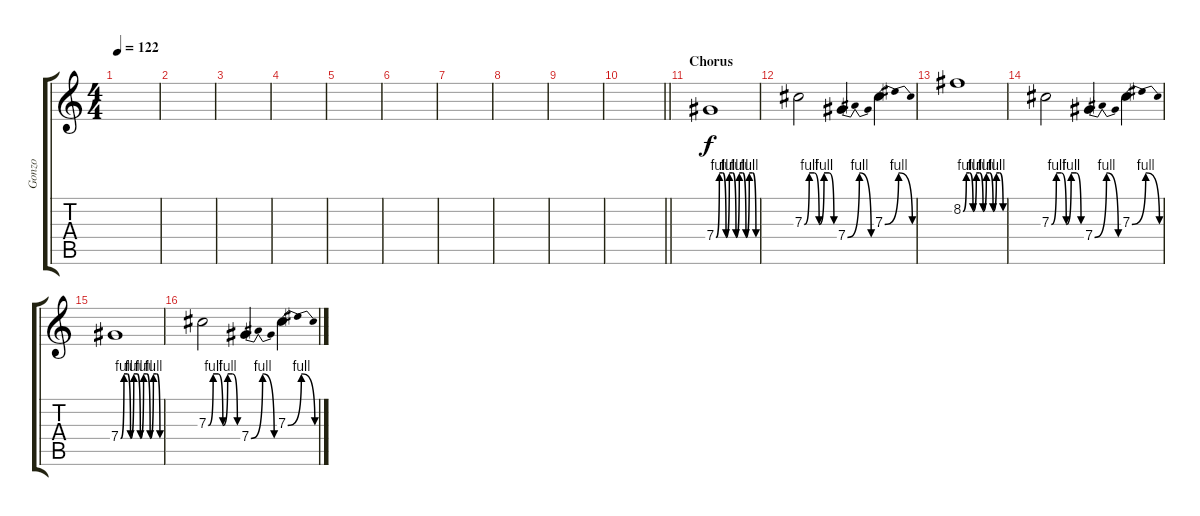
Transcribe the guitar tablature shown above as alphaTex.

\track ("Gonzo" "Gonzo") {instrument distortionguitar}
\staff {score tabs}
\tuning (Eb4 Bb3 Gb3 Db3 Ab2 Eb2) {hide}
\ts (4 4)
\tempo 122
\clef g2
\ks c
|
|
|
|
|
|
|
|
|
\barLineRight lightlight
|
\section ("" "Chorus")
7.4{be (custom 0 0 5 4 10 4 15 0 20 4 25 4 30 0 35 4 40 4 45 0 50 4 55 4 60 0)}.1{volume 12 instrument tremolostrings} |
7.3{be (custom 0 0 10 4 20 4 30 0 40 4 50 4 60 0)}.2 7.4{be (bendrelease 0 0 20 4 40 4 60 0)}.4 7.3{be (bendrelease 0 0 20 4 40 4 60 0)}.4 |
8.2{be (custom 0 0 5 4 10 4 15 0 20 4 25 4 30 0 35 4 40 4 45 0 50 4 55 4 60 0)}.1 |
7.3{be (custom 0 0 10 4 20 4 30 0 40 4 50 4 60 0)}.2 7.4{be (bendrelease 0 0 20 4 40 4 60 0)}.4 7.3{be (bendrelease 0 0 20 4 40 4 60 0)}.4 |
7.4{be (custom 0 0 5 4 10 4 15 0 20 4 25 4 30 0 35 4 40 4 45 0 50 4 55 4 60 0)}.1 |
7.3{be (custom 0 0 10 4 20 4 30 0 40 4 50 4 60 0)}.2 7.4{be (bendrelease 0 0 20 4 40 4 60 0)}.4 7.3{be (bendrelease 0 0 20 4 40 4 60 0)}.4
